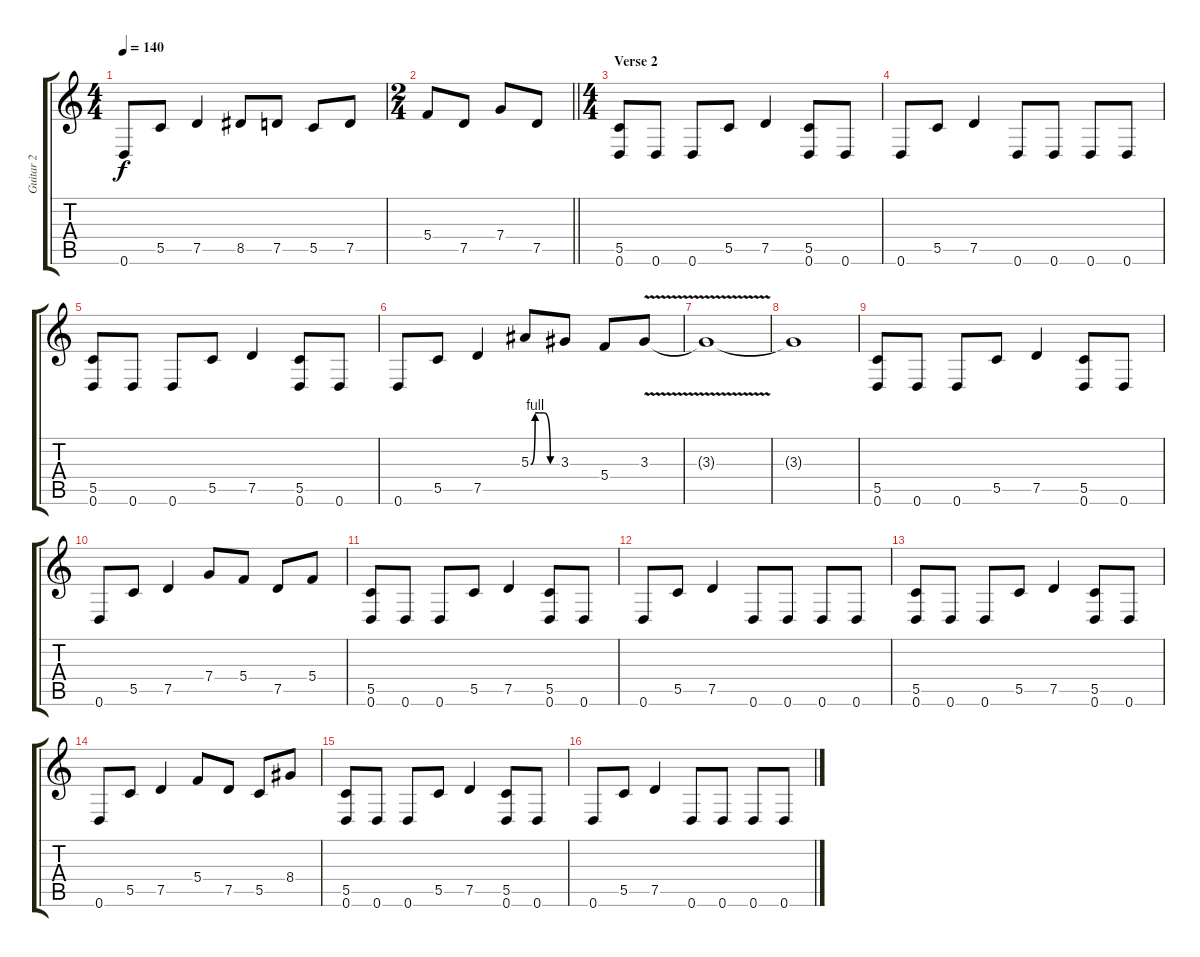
\track ("Guitar 2" "Guitar 2") {instrument overdrivenguitar}
\staff {score tabs}
\tuning (D4 A3 F3 C3 G2 D2) {hide}
\ts (4 4)
\tempo 140
\clef g2
\ks c
0.6.8{dy f} 5.5.8 7.5.4 8.5.8 7.5.8 5.5.8 7.5.8 |
\ts (2 4)
\barLineRight lightlight
5.4.8 7.5.8 7.4.8 7.5.8 |
\ts (4 4)
\section ("" "Verse 2")
(5.5 0.6).8 0.6.8 0.6.8 5.5.8 7.5.4 (5.5 0.6).8 0.6.8 |
0.6.8 5.5.8 7.5.4 0.6.8 0.6.8 0.6.8 0.6.8 |
(5.5 0.6).8 0.6.8 0.6.8 5.5.8 7.5.4 (5.5 0.6).8 0.6.8 |
0.6.8 5.5.8 7.5.4 5.3{be (custom 0 0 10 4 20 4 30 4 45 0 60 0)}.8 3.3.8 5.4.8 3.3{v}.8 |
3.3{t}.1 |
3.3{t}.1 |
(5.5 0.6).8 0.6.8 0.6.8 5.5.8 7.5.4 (5.5 0.6).8 0.6.8 |
0.6.8 5.5.8 7.5.4 7.4.8 5.4.8 7.5.8 5.4.8 |
(5.5 0.6).8 0.6.8 0.6.8 5.5.8 7.5.4 (5.5 0.6).8 0.6.8 |
0.6.8 5.5.8 7.5.4 0.6.8 0.6.8 0.6.8 0.6.8 |
(5.5 0.6).8 0.6.8 0.6.8 5.5.8 7.5.4 (5.5 0.6).8 0.6.8 |
0.6.8 5.5.8 7.5.4 5.4.8 7.5.8 5.5.8 8.4.8 |
(5.5 0.6).8 0.6.8 0.6.8 5.5.8 7.5.4 (5.5 0.6).8 0.6.8 |
0.6.8 5.5.8 7.5.4 0.6.8 0.6.8 0.6.8 0.6.8
